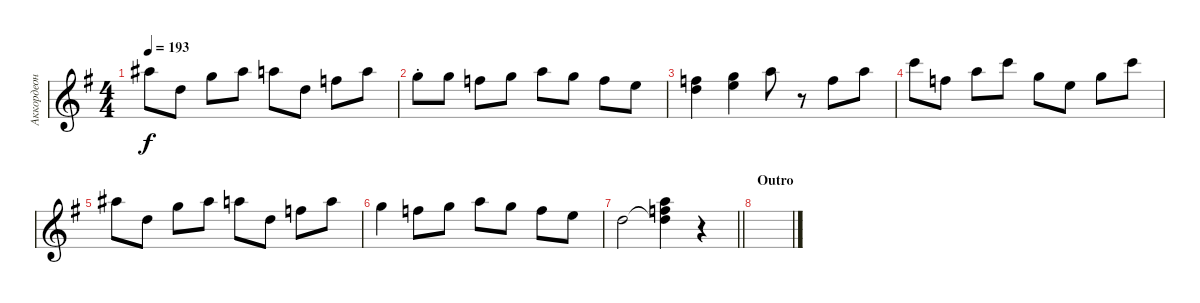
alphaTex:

\track ("Аккордеон" "Аккордеон") {instrument accordion}
\staff {score}
\tuning (E4 B3 G3 D3 A2 E2) {hide}
\ts (4 4)
\tempo 193
\clef g2
\ks eminor
18.1.8{dy f} 15.2.8 15.1.8 18.1.8 17.1.8 15.2.8 13.1.8 17.1.8 |
15.1{st}.8 15.1.8 13.1.8 15.1.8 17.1.8 15.1.8 13.1.8 12.1.8 |
(13.1 15.2).4 (15.1 17.2).4 17.1.8 r.8 18.2.8 17.1.8 |
20.1.8 18.2.8 17.1.8 20.1.8 15.1.8 17.2.8 15.1.8 20.1.8 |
18.1.8 15.2.8 15.1.8 18.1.8 17.1.8 15.2.8 13.1.8 17.1.8 |
15.1.4 13.1.8 15.1.8 17.1.8 15.1.8 13.1.8 12.1.8 |
\barLineRight lightlight
19.3.2 (17.1 18.2 19.3{t}).4 r.4 |
\section ("" "Outro")
